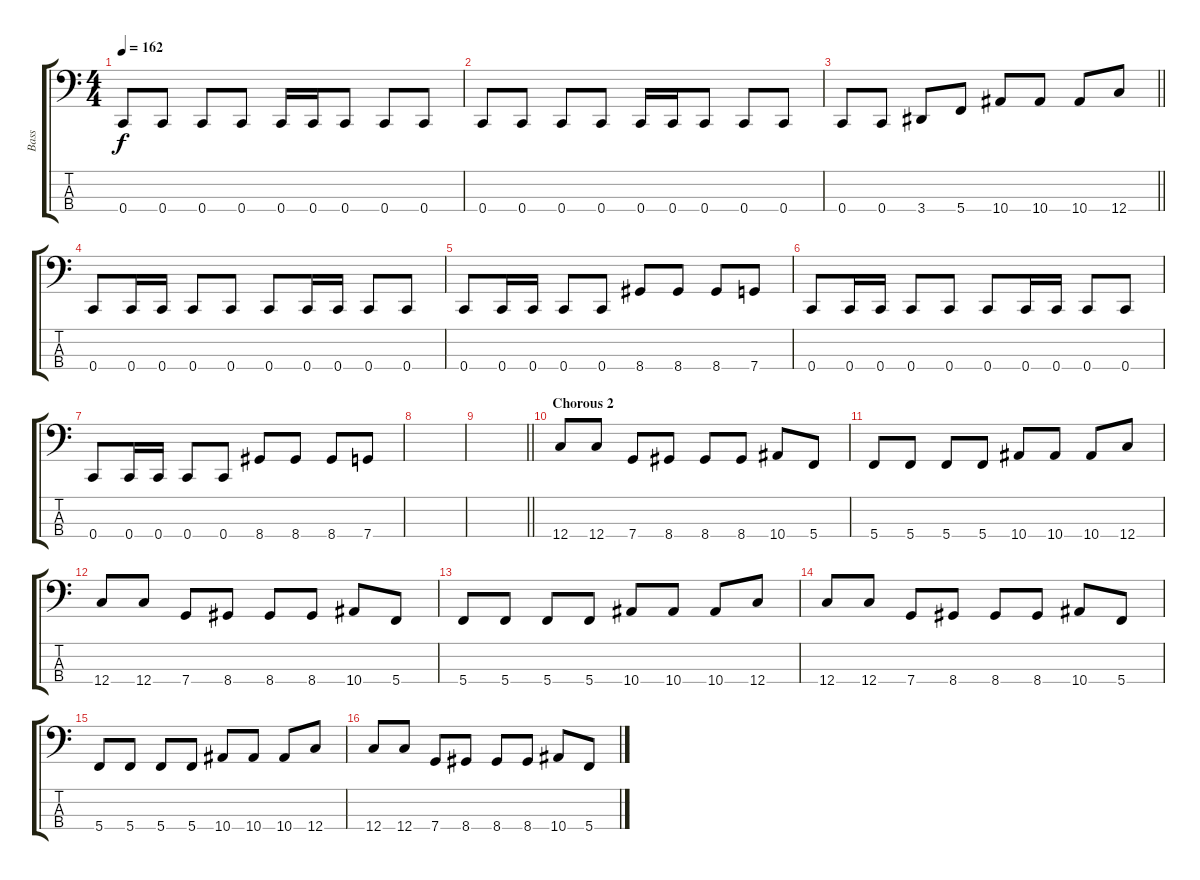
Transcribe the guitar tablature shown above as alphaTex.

\track ("Bass" "Bass") {instrument electricbassfinger}
\staff {score tabs}
\tuning (F2 C2 G1 C1) {hide}
\ts (4 4)
\tempo 162
\clef f4
\ks c
0.4.8{dy f} 0.4.8 0.4.8 0.4.8 0.4.16 0.4.16 0.4.8 0.4.8 0.4.8 |
0.4.8 0.4.8 0.4.8 0.4.8 0.4.16 0.4.16 0.4.8 0.4.8 0.4.8 |
\barLineRight lightlight
0.4.8 0.4.8 3.4.8 5.4.8 10.4.8 10.4.8 10.4.8 12.4.8 |
\section ("" "")
0.4.8 0.4.16 0.4.16 0.4.8 0.4.8 0.4.8 0.4.16 0.4.16 0.4.8 0.4.8 |
0.4.8 0.4.16 0.4.16 0.4.8 0.4.8 8.4.8 8.4.8 8.4.8 7.4.8 |
0.4.8 0.4.16 0.4.16 0.4.8 0.4.8 0.4.8 0.4.16 0.4.16 0.4.8 0.4.8 |
0.4.8 0.4.16 0.4.16 0.4.8 0.4.8 8.4.8 8.4.8 8.4.8 7.4.8 |
|
\barLineRight lightlight
|
\section ("" "Chorous 2")
12.4.8 12.4.8 7.4.8 8.4.8 8.4.8 8.4.8 10.4.8 5.4.8 |
5.4.8 5.4.8 5.4.8 5.4.8 10.4.8 10.4.8 10.4.8 12.4.8 |
12.4.8 12.4.8 7.4.8 8.4.8 8.4.8 8.4.8 10.4.8 5.4.8 |
5.4.8 5.4.8 5.4.8 5.4.8 10.4.8 10.4.8 10.4.8 12.4.8 |
12.4.8 12.4.8 7.4.8 8.4.8 8.4.8 8.4.8 10.4.8 5.4.8 |
5.4.8 5.4.8 5.4.8 5.4.8 10.4.8 10.4.8 10.4.8 12.4.8 |
12.4.8 12.4.8 7.4.8 8.4.8 8.4.8 8.4.8 10.4.8 5.4.8
